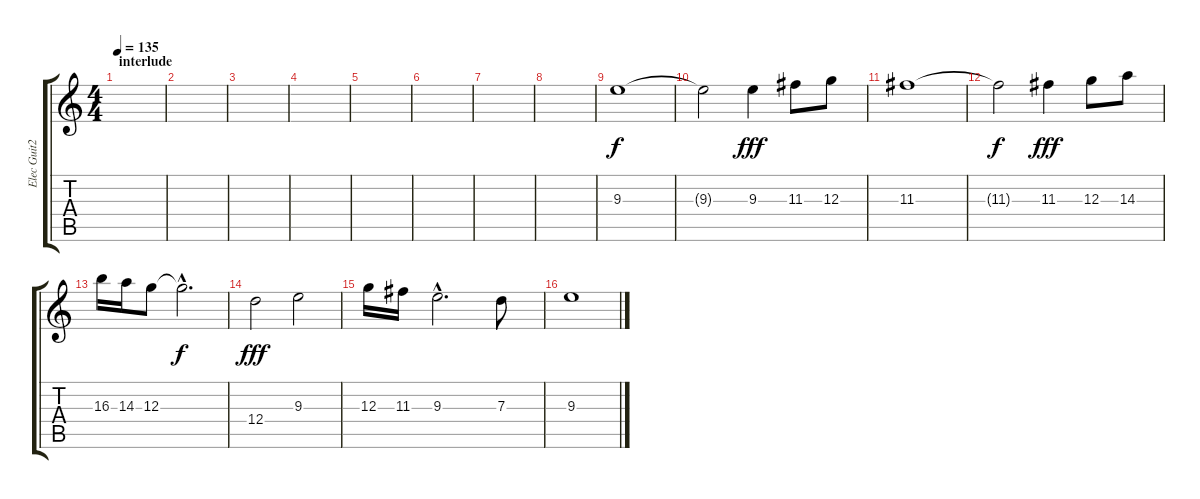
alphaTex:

\track ("Elec Guit2" "Elec Guit2") {instrument overdrivenguitar}
\staff {score tabs}
\tuning (E4 B3 G3 D3 A2 E2) {hide}
\ts (4 4)
\section ("" "interlude")
\tempo 135
\clef g2
\ks c
|
|
|
|
|
|
|
|
9.3.1{volume 16 instrument electricguitarclean} |
9.3{t}.2{dy f} 9.3.4{dy fff} 11.3.8 12.3.8 |
11.3.1 |
11.3{t}.2{dy f} 11.3.4{dy fff} 12.3.8 14.3.8 |
16.3.16 14.3.16 12.3.8 12.3{hac t}.2{d dy f} |
12.4.2{dy fff} 9.3.2 |
12.3.16 11.3.16 9.3{hac}.2{d} 7.3.8 |
9.3.1
